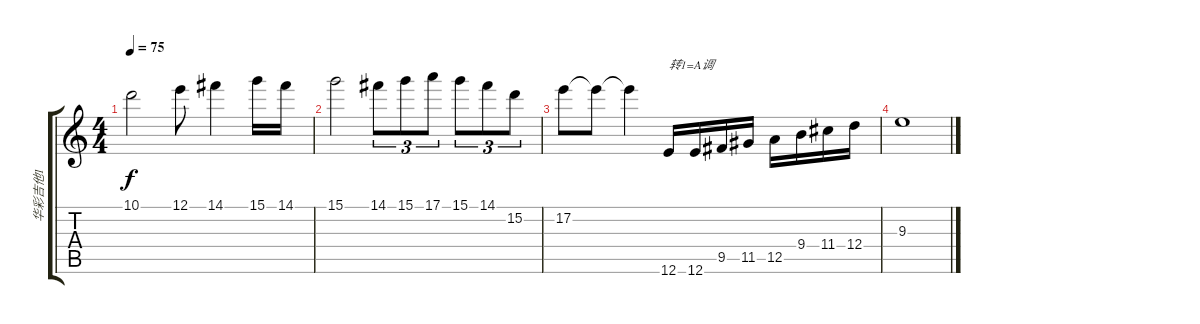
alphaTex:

\track ("华彩吉他1" "华彩吉他1") {instrument distortionguitar}
\staff {score tabs}
\tuning (E4 B3 G3 D3 A2 E2) {hide}
\ts (4 4)
\tempo 75
\clef g2
\ks c
10.1.2{dy f} 12.1.8 14.1.4 15.1.16 14.1.16 |
15.1.2 14.1.8{tu (3 2)} 15.1.8{tu (3 2)} 17.1.8{tu (3 2)} 15.1.8{tu (3 2)} 14.1.8{tu (3 2)} 15.2.8{tu (3 2)} |
17.2.8 17.2{t}.8 17.2{t}.4 12.6.16{txt "转1=A调"} 12.6.16 9.5.16 11.5.16 12.5.16 9.4.16 11.4.16 12.4.16 |
9.3.1
